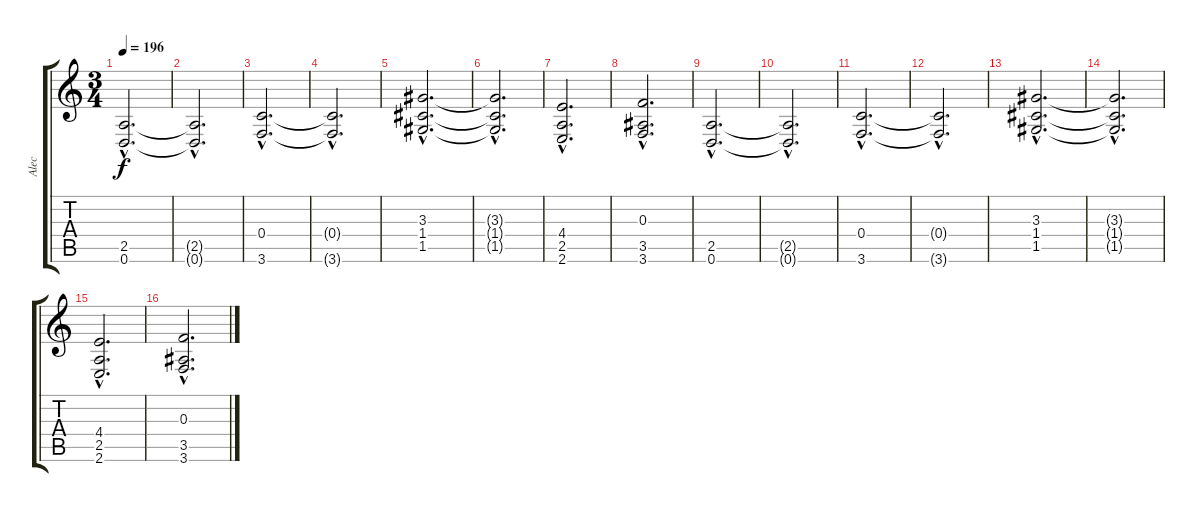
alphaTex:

\track ("Alec" "Alec") {instrument distortionguitar}
\staff {score tabs}
\tuning (D4 A3 F3 C3 G2 D2) {hide}
\ts (3 4)
\tempo 196
\clef g2
\ks c
(2.5{hac} 0.6{hac}).2{d dy f} |
(2.5{hac t} 0.6{hac t}).2{d} |
(0.4{hac} 3.6{hac}).2{d} |
(0.4{hac t} 3.6{hac t}).2{d} |
(3.3{hac} 1.4{hac} 1.5{hac}).2{d} |
(3.3{hac t} 1.4{hac t} 1.5{hac t}).2{d} |
(4.4{hac} 2.5{hac} 2.6{hac}).2{d} |
(0.3{hac} 3.5{hac} 3.6{hac}).2{d} |
(2.5{hac} 0.6{hac}).2{d} |
(2.5{hac t} 0.6{hac t}).2{d} |
(0.4{hac} 3.6{hac}).2{d} |
(0.4{hac t} 3.6{hac t}).2{d} |
(3.3{hac} 1.4{hac} 1.5{hac}).2{d} |
(3.3{hac t} 1.4{hac t} 1.5{hac t}).2{d} |
(4.4{hac} 2.5{hac} 2.6{hac}).2{d} |
(0.3{hac} 3.5{hac} 3.6{hac}).2{d}
